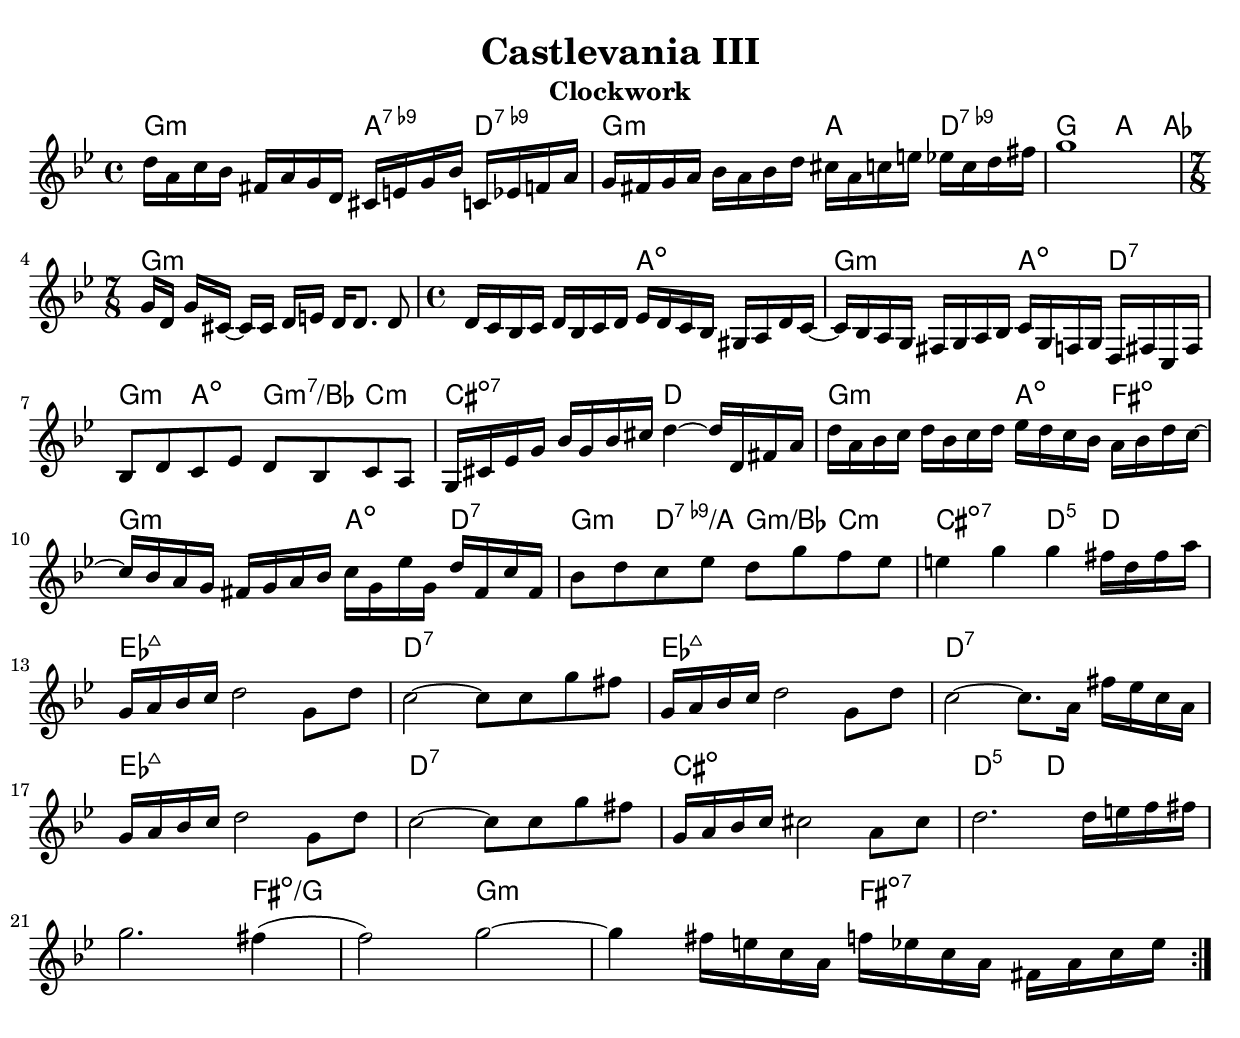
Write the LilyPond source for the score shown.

\header {
	title = "Castlevania III" 
	subtitle = "Clockwork" 
}

\include "macros.ily"

\paper {
	line-width = 20\cm
	indent = 0\cm
}

melody = \relative c' {
	\clef treble
	\key bes \major
	\time 4/4
	\repeat volta 2
	{
		d'16 a c bes fis a g d cis e g bes c, es f a | 
		g fis g a bes a bes d cis a c e ees c d fis |
		g1
		\break
		\time 7/8
	    g,16 d g cis,~cis cis d e d d8. d8 |
		\time 4/4 
		d16 c bes c d bes c d ees d c bes gis a d c~ |
		c bes a g fis g a bes c g f g d fis c fis |
		\break
		bes8 d c ees d bes c a |
		g16 cis ees g bes g bes cis d4~d16 d, fis a |
		d a bes c d bes c d ees d c bes a bes d c~|
		\break
		c bes a g fis g a bes c g ees' g, d' fis, c' fis, |
		bes8 d c ees d g f ees |
		e4 g g fis16 d fis a |
		\break
		g, a bes c d2 g,8 d' |
		c2~c8 c g' fis |
		g,16 a bes c d2 g,8 d' |
		c2~c8. a16 fis'16 ees c a |
		\break
		g a bes c d2 g,8 d' |
		c2~c8 c g' fis |
		g,16 a bes c cis2 a8 cis |
		d2. d16 e f fis|
		\break
		g2. fis4( |
		f2) g~ |
		g4 fis16 e c a f' ees c a fis a c ees |
	}

}

harmonies = \chordmode {
	g2:m a4:7.9- d:7.9- g2:m a4 d:7.9- g2 a4 aes |
	g2.:m s8 s2 a:dim g:m a4:dim d:7 |
	g4:m a:dim g:m7/bes c:m cis2:dim7 d g:m a4:dim fis:dim |
	g2:m a4:dim d:7 g:m d:7.9-/a g:m/bes c:m cis2:dim7 d4:sus d |
	ees1:maj7 d:7 ees:maj7 d:7 |
	ees:maj7 d:7 cis:dim d2:sus d |
	s4 s s fis:dim/g s2 g2:m s fis:dim7
}
\include "template.ily"
